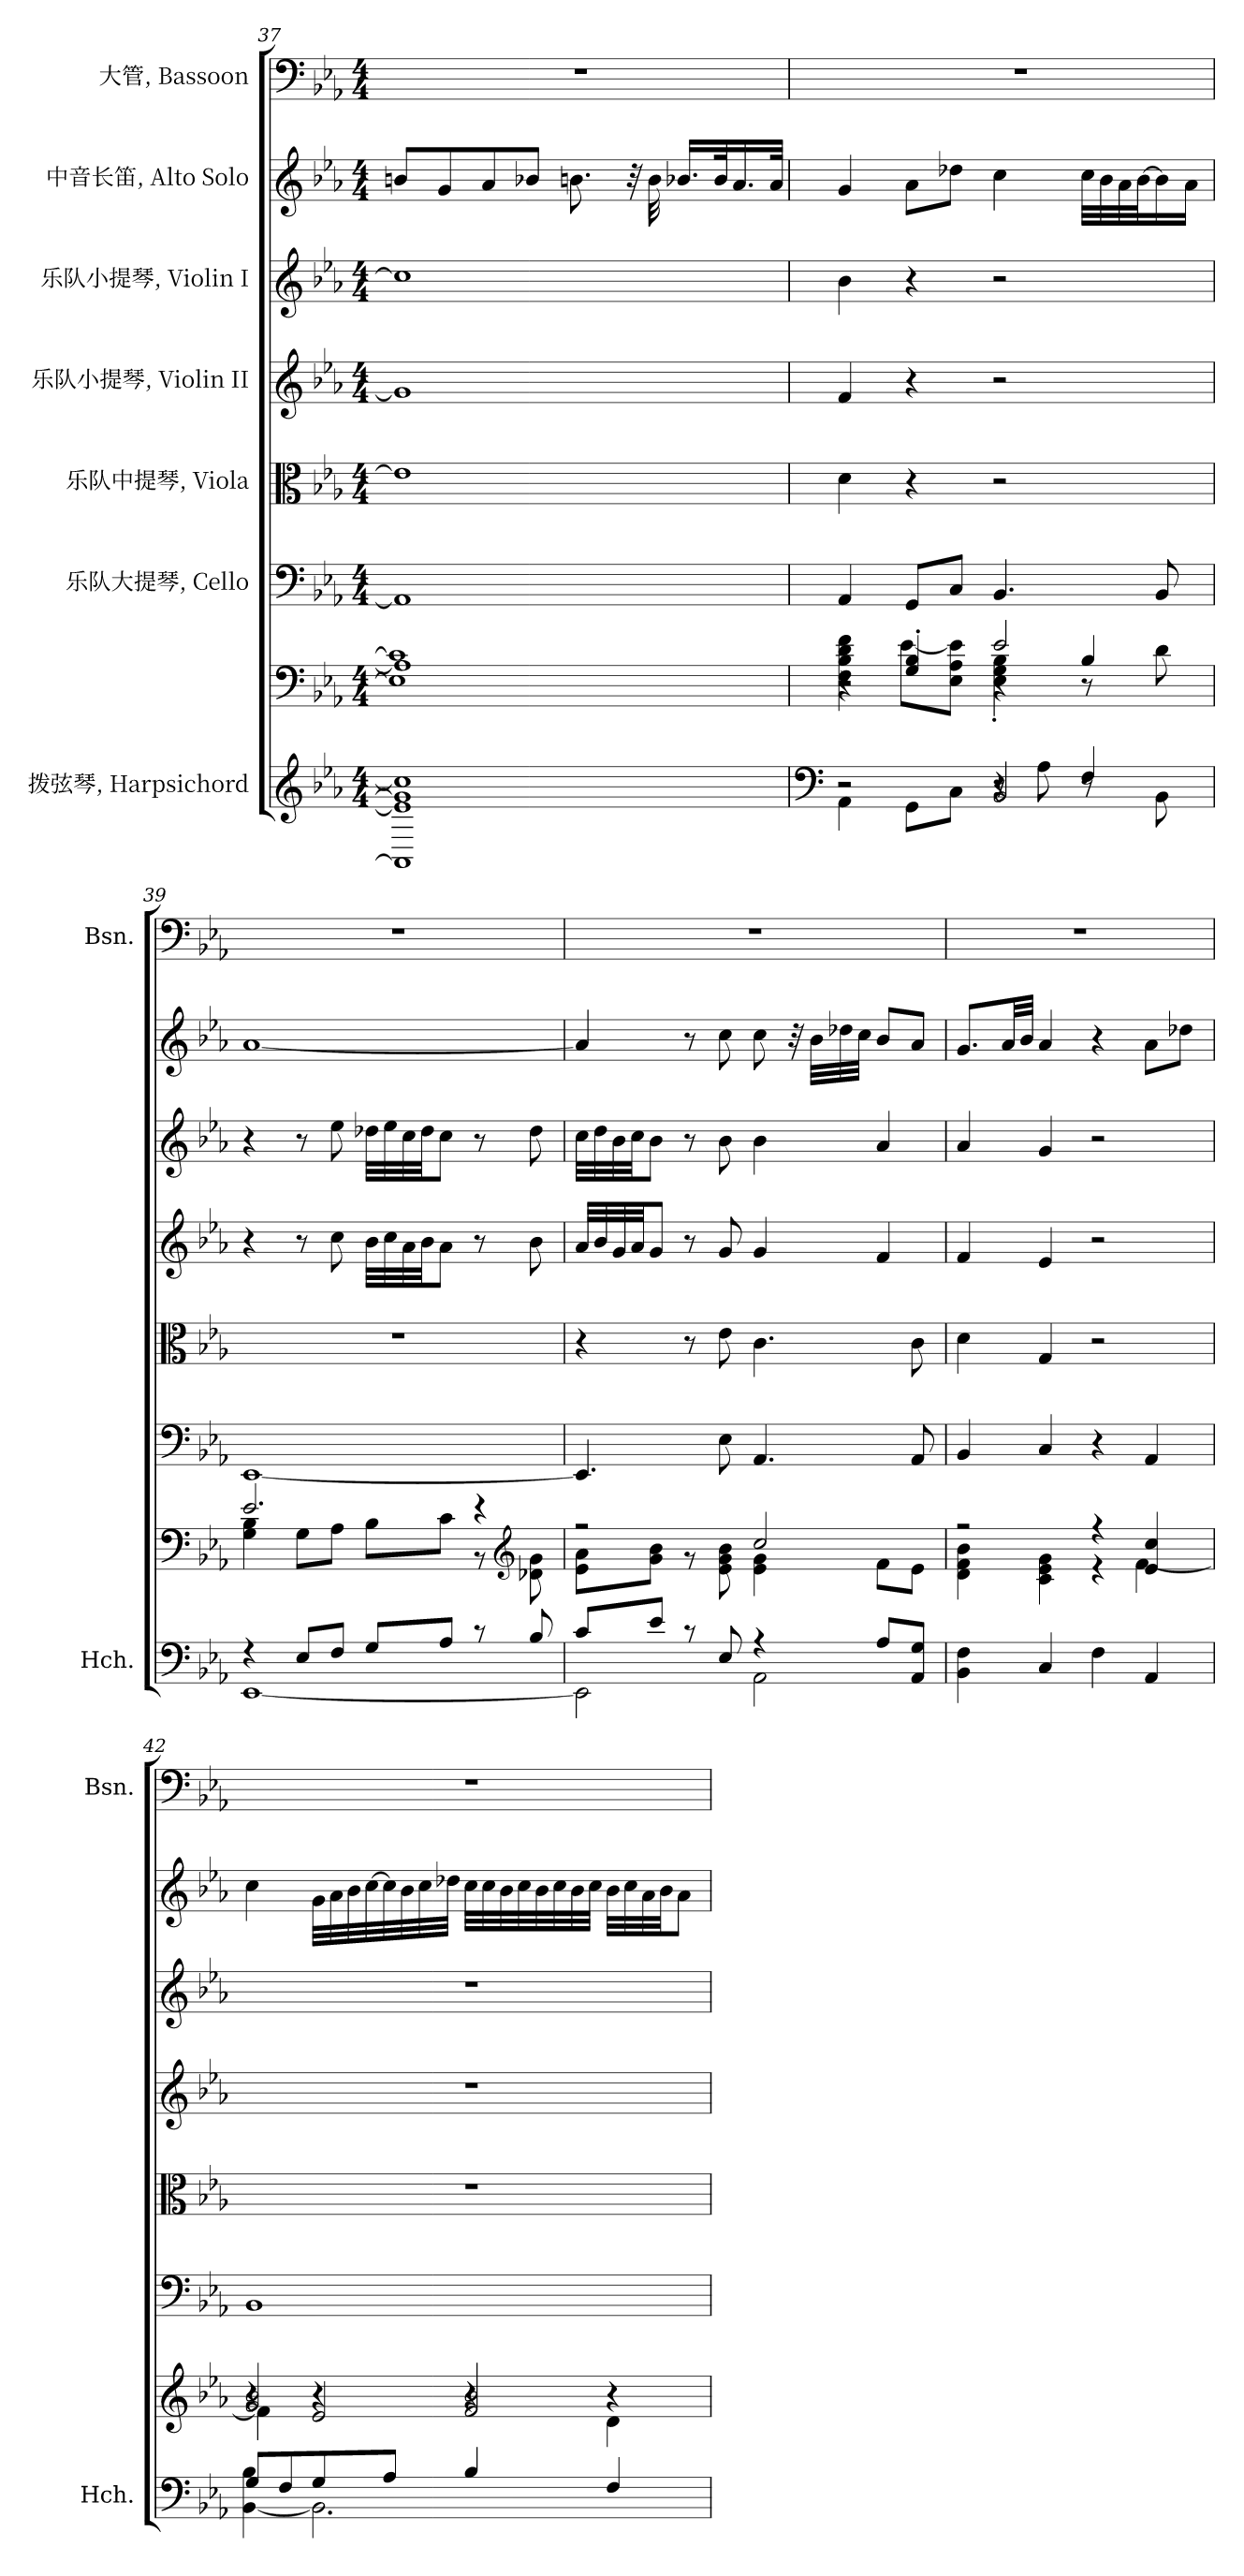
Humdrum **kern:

**kern	**kern	**kern	**kern	**kern	**kern	**kern	**kern
*part7	*part7	*part6	*part5	*part4	*part3	*part2	*part1
*staff8	*staff7	*staff6	*staff5	*staff4	*staff3	*staff2	*staff1
*I"拨弦琴, Harpsichord	*	*I"乐队大提琴, Cello	*I"乐队中提琴, Viola	*I"乐队小提琴, Violin II	*I"乐队小提琴, Violin I	*I"中音长笛, Alto Solo	*I"大管, Bassoon
*I'Hch.	*	*	*	*	*	*	*I'Bsn.
!!LO:PB:g=z
*clefG2	*clefF4	*clefF4	*clefC3	*clefG2	*clefG2	*clefG2	*clefF4
*	*	*	*	*	*	*ITrd3c5	*
*k[b-e-a-]	*k[b-e-a-]	*k[b-e-a-]	*k[b-e-a-]	*k[b-e-a-]	*k[b-e-a-]	*k[b-e-]	*k[b-e-a-]
*M4/4	*M4/4	*M4/4	*M4/4	*M4/4	*M4/4	*M4/4	*M4/4
=37	=37	=37	=37	=37	=37	=37	=37
*^	*^	*	*	*	*	*	*
*	*^	*	*	*	*	*	*	*	*
*	*	*^	*	*	*	*	*	*	*	*
1cc]	1g-]	1e-]	1AA]	1A]	1E-] 1c]	1AA]	1e-]	1g-]	1cc]	8f#X/L	1r
.	.	.	.	.	.	.	.	.	.	8d/	.
.	.	.	.	.	.	.	.	.	.	8e-/	.
.	.	.	.	.	.	.	.	.	.	8fn/J	.
.	.	.	.	.	.	.	.	.	.	8.f#X\	.
.	.	.	.	.	.	.	.	.	.	32r	.
.	.	.	.	.	.	.	.	.	.	32f#\	.
.	.	.	.	.	.	.	.	.	.	16.fn/LL	.
.	.	.	.	.	.	.	.	.	.	32f/K	.
.	.	.	.	.	.	.	.	.	.	16.e-/	.
.	.	.	.	.	.	.	.	.	.	32e-/JJk	.
*v	*v	*v	*v	*	*	*	*	*	*	*	*
*	*v	*v	*	*	*	*	*	*
=38	=38	=38	=38	=38	=38	=38	=38
*clefF4	*	*	*	*	*	*	*
*^	*^	*	*	*	*	*	*
*	*^	*	*^	*	*	*	*	*	*
2r	4AA-\	2r	4r	4F\ 4B-\ 4d\ 4f\	2r	4AA-/	4d\	4f/	4b-\	4d/	1r
.	8GG\L	.	4G/' 4B-/'	[8e-\L	.	8GG/L	4r	4r	4r	8e-\L	.
.	8C\J	.	.	8E-\ 8A-\ 8e-\]J	.	8C/J	.	.	.	8a-X\J	.
4r	8r	2BB-/	2e-/	4E-\' 4G\' 4B-\'	4r	4.BB-/	2r	2r	2r	4g\	.
.	8A-\	.	.	.	.	.	.	.	.	.	.
4F/	8r	.	.	8r	4B-/	.	.	.	.	32g\LLL	.
.	.	.	.	.	.	.	.	.	.	32f\	.
.	.	.	.	.	.	.	.	.	.	32e-\	.
.	.	.	.	.	.	.	.	.	.	[32f\J	.
.	8BB-\	.	.	8d\	.	8BB-/	.	.	.	16f\]	.
.	.	.	.	.	.	.	.	.	.	16e-\JJ	.
*	*v	*v	*	*	*	*	*	*	*	*	*
*	*	*	*v	*v	*	*	*	*	*	*
!!LO:PB:g=z
=39	=39	=39	=39	=39	=39	=39	=39	=39	=39
4r	[1EE-	2.e-/	4G\ 4B-\	[1EE-	1r	4r	4r	[1e-	1r
8E-/L	.	.	8G\L	.	.	8r	8r	.	.
8F/J	.	.	8A-\J	.	.	8cc\	8ee-\	.	.
8G/L	.	.	8B-\L	.	.	32b-\LLL	32dd-X\LLL	.	.
.	.	.	.	.	.	32cc\	32ee-\	.	.
.	.	.	.	.	.	32a-\	32cc\	.	.
.	.	.	.	.	.	32b-\JJ	32dd-\JJ	.	.
8A-/J	.	.	8c\J	.	.	8a-\J	8cc\J	.	.
8r	.	4r	8r	.	.	8r	8r	.	.
*	*	*clefG2	*	*	*	*	*	*	*
8B-/	.	.	8d-X\ 8g\	.	.	8b-\	8dd-\	.	.
=40	=40	=40	=40	=40	=40	=40	=40	=40	=40
8c/L	2EE-\]	2r	8e-\ 8a-\L	4.EE-/]	4r	32a-/LLL	32cc\LLL	4e-/]	1r
.	.	.	.	.	.	32b-/	32dd\	.	.
.	.	.	.	.	.	32g/	32b-\	.	.
.	.	.	.	.	.	32a-/JJ	32cc\JJ	.	.
8e-/J	.	.	8g\ 8b-\J	.	.	8g/J	8b-\J	.	.
8r	.	.	8r	.	8r	8r	8r	8r	.
8E-/	.	.	8e-\ 8g\ 8b-\	8E-\	8e-\	8g/	8b-\	8g\	.
4r	2AA-\	2cc/	4e-\ 4g\	4.AA-/	4.c\	4g/	4b-\	8g\	.
.	.	.	.	.	.	.	.	32r	.
.	.	.	.	.	.	.	.	32f\LLL	.
.	.	.	.	.	.	.	.	32a-X\	.
.	.	.	.	.	.	.	.	32g\JJJ	.
8A-/L	.	.	8f\L	.	.	4f/	4a-/	8f/L	.
8AA-/ 8G/J	.	.	8e-\J	8AA-/	8c\	.	.	8e-/J	.
*v	*v	*	*	*	*	*	*	*	*
=41	=41	=41	=41	=41	=41	=41	=41	=41
4BB-\ 4F\	2r	4d\ 4f\ 4b-\	4BB-/	4d\	4f/	4a-/	8.d/L	1r
.	.	.	.	.	.	.	32e-/LL	.
.	.	.	.	.	.	.	32f/JJJ	.
4C/	.	4c\ 4e-\ 4g\	4C/	4G/	4e-/	4g/	4e-/	.
4F\	4r	4r	4r	2r	2r	2r	4r	.
4AA-/	4e-/ 4cc/	[4f\	4AA-/	.	.	.	8e-\L	.
.	.	.	.	.	.	.	8a-X\J	.
!!LO:PB:g=z
=42	=42	=42	=42	=42	=42	=42	=42	=42
*^	*	*^	*	*	*	*	*	*
8G/L	[4BB-\ 4B-\	2g/ 2b-/	4f\]	4r	1BB-	1r	1r	1r	4g\	1r
8F/	.	.	.	.	.	.	.	.	.	.
8G/	2.BB-\]	.	4r	2e-/	.	.	.	.	32d\LLL	.
.	.	.	.	.	.	.	.	.	32e-\	.
.	.	.	.	.	.	.	.	.	32f\	.
.	.	.	.	.	.	.	.	.	[32g\	.
8A-/J	.	.	.	.	.	.	.	.	32g\]	.
.	.	.	.	.	.	.	.	.	32f\	.
.	.	.	.	.	.	.	.	.	32g\	.
.	.	.	.	.	.	.	.	.	32a-X\JJJ	.
4B-/	.	2f/ 2b-/	4r	.	.	.	.	.	32g\LLL	.
.	.	.	.	.	.	.	.	.	32g\	.
.	.	.	.	.	.	.	.	.	32f\	.
.	.	.	.	.	.	.	.	.	32g\	.
.	.	.	.	.	.	.	.	.	32f\	.
.	.	.	.	.	.	.	.	.	32g\	.
.	.	.	.	.	.	.	.	.	32f\	.
.	.	.	.	.	.	.	.	.	32g\JJJ	.
4F/	.	.	4d\	4r	.	.	.	.	32f\LLL	.
.	.	.	.	.	.	.	.	.	32g\	.
.	.	.	.	.	.	.	.	.	32e-\	.
.	.	.	.	.	.	.	.	.	32f\JJ	.
.	.	.	.	.	.	.	.	.	8e-\J	.
*v	*v	*	*	*	*	*	*	*	*	*
*	*v	*v	*v	*	*	*	*	*	*
=	=	=	=	=	=	=	=
*-	*-	*-	*-	*-	*-	*-	*-
